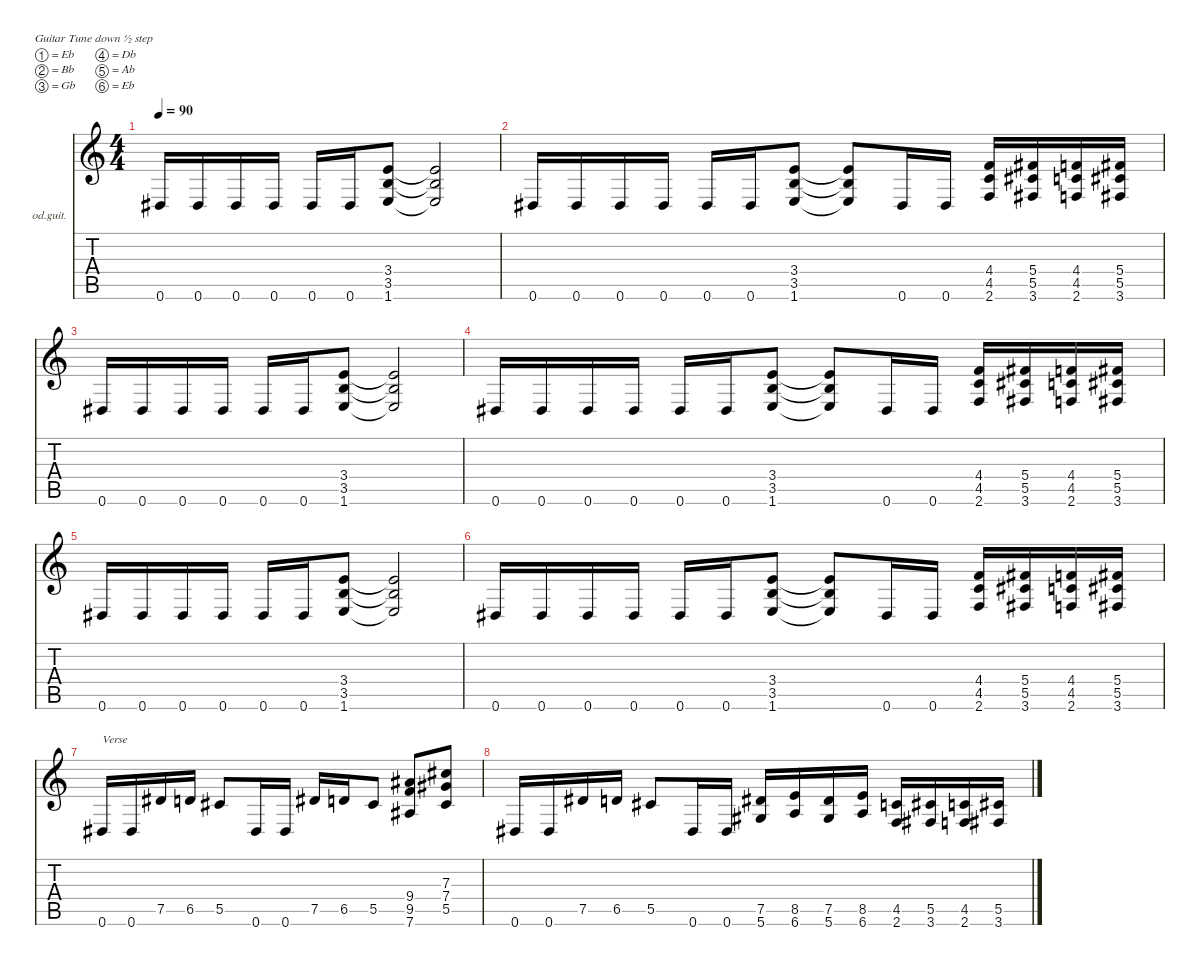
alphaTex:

\defaultSystemsLayout 4
\hideDynamics
\bracketExtendMode nobrackets
\firstSystemTrackNameOrientation horizontal
\otherSystemsTrackNameOrientation horizontal
\track ("Guitar 1 (Dave Mustaine)" "od.guit.") {instrument overdrivenguitar}
\staff {score tabs}
\tuning (Eb4 Bb3 Gb3 Db3 Ab2 Eb2)
\ts (4 4)
\tempo 90
\clef g2
\ks c
0.6{acc #}.16{dy mf beam Up} 0.6{acc #}.16{beam Up} 0.6{acc #}.16{beam Up} 0.6{acc #}.16{beam Up} 0.6{acc #}.16{beam Up} 0.6{acc #}.16{beam Up} (3.4 3.5 1.6).8{beam Up} (3.4{t} 3.5{t} 1.6{t}).2{dy f beam Up} |
0.6{acc #}.16{dy mf beam Up} 0.6{acc #}.16{beam Up} 0.6{acc #}.16{beam Up} 0.6{acc #}.16{beam Up} 0.6{acc #}.16{beam Up} 0.6{acc #}.16{beam Up} (3.4 3.5 1.6).8{beam Up} (3.4{t} 3.5{t} 1.6{t}).8{dy f beam Up} 0.6{acc #}.16{dy mf beam Up} 0.6{acc #}.16{beam Up} (4.4 4.5 2.6).16{beam Up} (5.4{acc #} 5.5{acc #} 3.6{acc #}).16{beam Up} (4.4 4.5 2.6).16{beam Up} (5.4{acc #} 5.5{acc #} 3.6{acc #}).16{beam Up} |
0.6{acc #}.16{beam Up} 0.6{acc #}.16{beam Up} 0.6{acc #}.16{beam Up} 0.6{acc #}.16{beam Up} 0.6{acc #}.16{beam Up} 0.6{acc #}.16{beam Up} (3.4 3.5 1.6).8{beam Up} (3.4{t} 3.5{t} 1.6{t}).2{dy f beam Up} |
0.6{acc #}.16{dy mf beam Up} 0.6{acc #}.16{beam Up} 0.6{acc #}.16{beam Up} 0.6{acc #}.16{beam Up} 0.6{acc #}.16{beam Up} 0.6{acc #}.16{beam Up} (3.4 3.5 1.6).8{beam Up} (3.4{t} 3.5{t} 1.6{t}).8{dy f beam Up} 0.6{acc #}.16{dy mf beam Up} 0.6{acc #}.16{beam Up} (4.4 4.5 2.6).16{beam Up} (5.4{acc #} 5.5{acc #} 3.6{acc #}).16{beam Up} (4.4 4.5 2.6).16{beam Up} (5.4{acc #} 5.5{acc #} 3.6{acc #}).16{beam Up} |
0.6{acc #}.16{beam Up} 0.6{acc #}.16{beam Up} 0.6{acc #}.16{beam Up} 0.6{acc #}.16{beam Up} 0.6{acc #}.16{beam Up} 0.6{acc #}.16{beam Up} (3.4 3.5 1.6).8{beam Up} (3.4{t} 3.5{t} 1.6{t}).2{dy f beam Up} |
0.6{acc #}.16{dy mf beam Up} 0.6{acc #}.16{beam Up} 0.6{acc #}.16{beam Up} 0.6{acc #}.16{beam Up} 0.6{acc #}.16{beam Up} 0.6{acc #}.16{beam Up} (3.4 3.5 1.6).8{beam Up} (3.4{t} 3.5{t} 1.6{t}).8{dy f beam Up} 0.6{acc #}.16{dy mf beam Up} 0.6{acc #}.16{beam Up} (4.4 4.5 2.6).16{beam Up} (5.4{acc #} 5.5{acc #} 3.6{acc #}).16{beam Up} (4.4 4.5 2.6).16{beam Up} (5.4{acc #} 5.5{acc #} 3.6{acc #}).16{beam Up} |
0.6{acc #}.16{txt "Verse" beam Up} 0.6{acc #}.16{beam Up} 7.5{acc #}.16{beam Up} 6.5.16{beam Up} 5.5{acc #}.8{beam Up} 0.6{acc #}.16{beam Up} 0.6{acc #}.16{beam Up} 7.5{acc #}.16{beam Up} 6.5.16{beam Up} 5.5{acc #}.8{beam Up} (9.4{acc #} 9.5 7.6{acc #}).8{beam Up} (7.3{acc #} 7.4{acc #} 5.5{acc #}).8{beam Up} |
0.6{acc #}.16{beam Up} 0.6{acc #}.16{beam Up} 7.5{acc #}.16{beam Up} 6.5.16{beam Up} 5.5{acc #}.8{beam Up} 0.6{acc #}.16{beam Up} 0.6{acc #}.16{beam Up} (7.5{acc #} 5.6{acc #}).16{beam Up} (8.5 6.6).16{beam Up} (7.5{acc #} 5.6{acc #}).16{beam Up} (8.5 6.6).16{beam Up} (4.5 2.6).16{beam Up} (5.5{acc #} 3.6{acc #}).16{beam Up} (4.5 2.6).16{beam Up} (5.5{acc #} 3.6{acc #}).16{beam Up}
